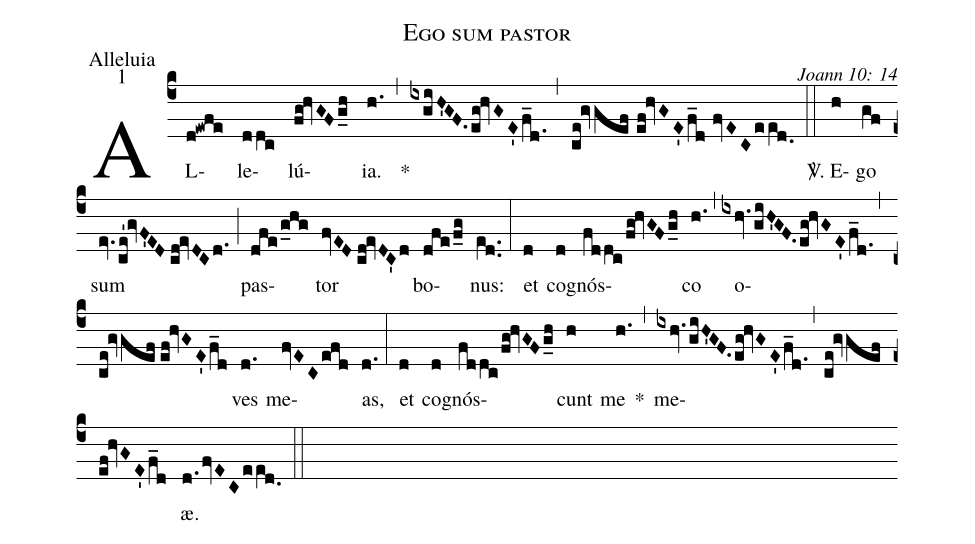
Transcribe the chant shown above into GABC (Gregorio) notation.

name: Ego sum pastor;
office-part: Alleluia;
mode: 1;
commentary: Joann 10: 14;
%%
(c4) AL(d!ewfe)le(ddc)lú(fg!hvGFg_h)ia.(h.) *(,) (ixgiH'GF.eg!hvGE'f_d.) (,) (ce!gvgef//ef!hvGE'f_d//fvECee[ll:1]d.0) (::)
<sp>V/</sp>. E(h)go(gf) sum(ev.ce'!gvF'ED//cd!evDCd.) (;) pas(dfe/g_hg)tor(fvED//cd!evDC'd) bo(dfe/f_g)nus:(e[ll:1]d..) (:)
et(d) co(d)gnós(fddc/fg!hvGFg_h)co(h.) (,) o(ixhv.giH'GF.eg!hvGE'f_d.)(,)(ce!gvgef//ef!hvGE'f_d)ves(d.) me(fvECefd)as,(d.) (:)
et(d) co(d)gnós(fddc/fg!hvGFg_h)cunt(h) me(h.) *(,) me(ixhv.giH'GF.eg!hvGE'f_d.)(,)(ce!gvgef//!ef!hvGE'f_d)æ.(d.fvECee[ll:1]d.0) (::)
